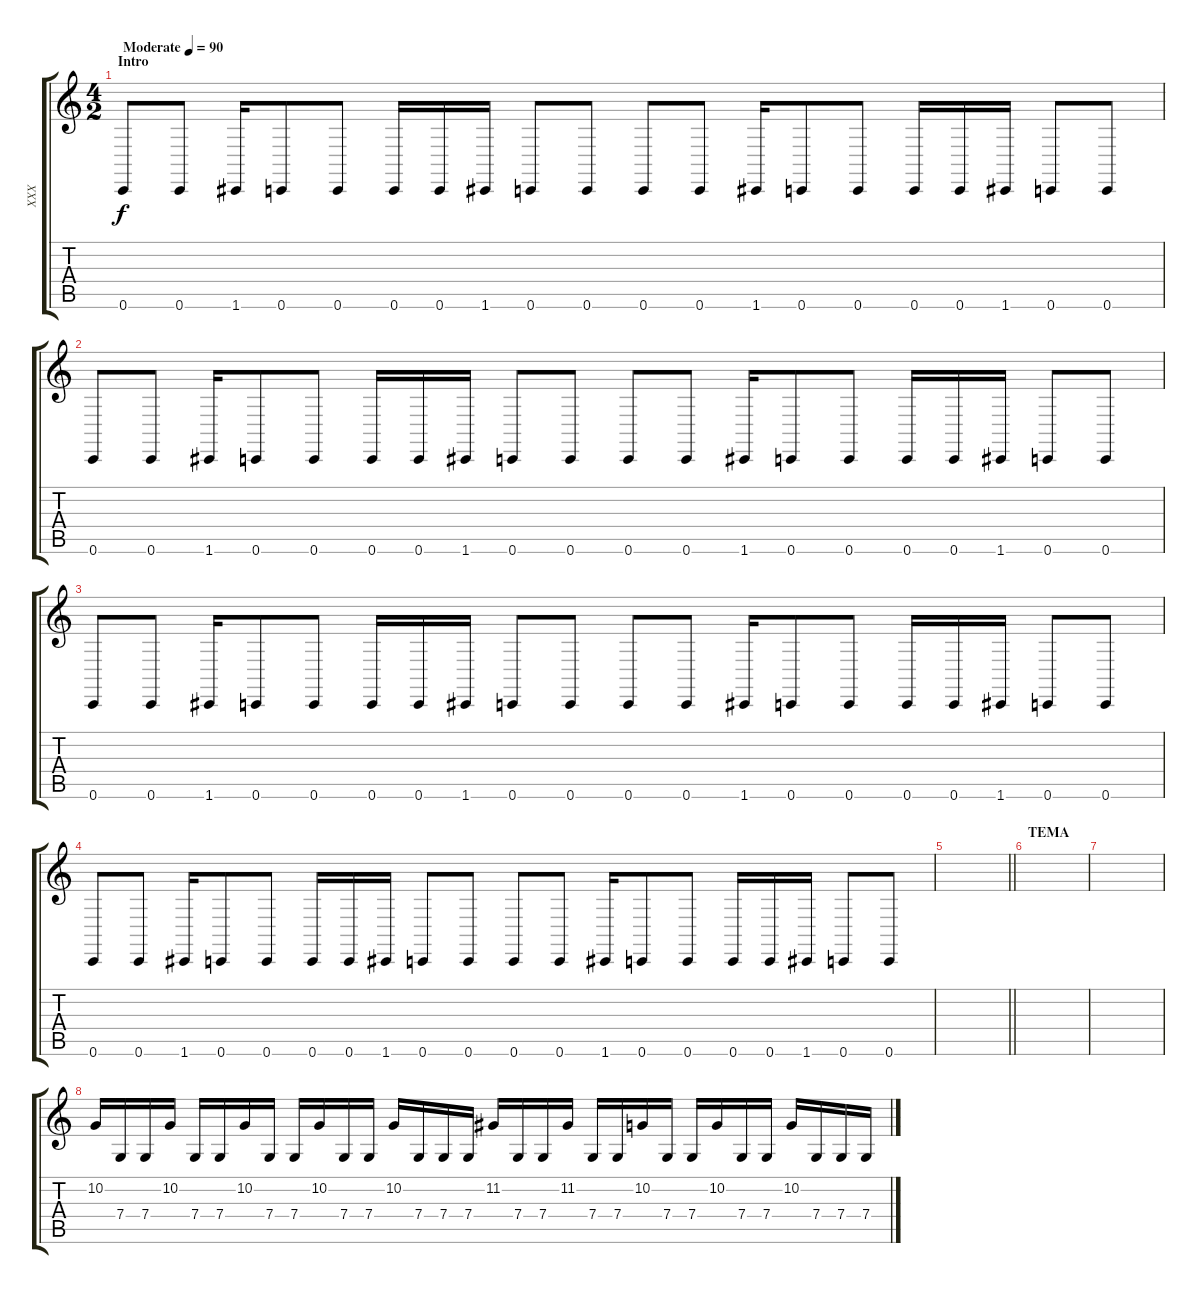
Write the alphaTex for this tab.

\track ("XXX" "XXX") {instrument electricpiano2}
\staff {score tabs}
\tuning (D4 A3 F3 C3 G2 C2) {hide}
\ts (4 2)
\section ("" "Intro")
\tempo (90 "Moderate")
\clef g2
\ks c
0.6.8{dy f instrument electricpiano2} 0.6.8 1.6.16 0.6.8 0.6.8 0.6.16 0.6.16 1.6.16 0.6.8 0.6.8 0.6.8 0.6.8 1.6.16 0.6.8 0.6.8 0.6.16 0.6.16 1.6.16 0.6.8 0.6.8 |
0.6.8 0.6.8 1.6.16 0.6.8 0.6.8 0.6.16 0.6.16 1.6.16 0.6.8 0.6.8 0.6.8 0.6.8 1.6.16 0.6.8 0.6.8 0.6.16 0.6.16 1.6.16 0.6.8 0.6.8 |
0.6.8 0.6.8 1.6.16 0.6.8 0.6.8 0.6.16 0.6.16 1.6.16 0.6.8 0.6.8 0.6.8 0.6.8 1.6.16 0.6.8 0.6.8 0.6.16 0.6.16 1.6.16 0.6.8 0.6.8 |
0.6.8 0.6.8 1.6.16 0.6.8 0.6.8 0.6.16 0.6.16 1.6.16 0.6.8 0.6.8 0.6.8 0.6.8 1.6.16 0.6.8 0.6.8 0.6.16 0.6.16 1.6.16 0.6.8 0.6.8 |
\barLineRight lightlight
|
\section ("" "TEMA")
|
|
10.2.16 7.4.16 7.4.16 10.2.16 7.4.16 7.4.16 10.2.16 7.4.16 7.4.16 10.2.16 7.4.16 7.4.16 10.2.16 7.4.16 7.4.16 7.4.16 11.2.16 7.4.16 7.4.16 11.2.16 7.4.16 7.4.16 10.2.16 7.4.16 7.4.16 10.2.16 7.4.16 7.4.16 10.2.16 7.4.16 7.4.16 7.4.16
